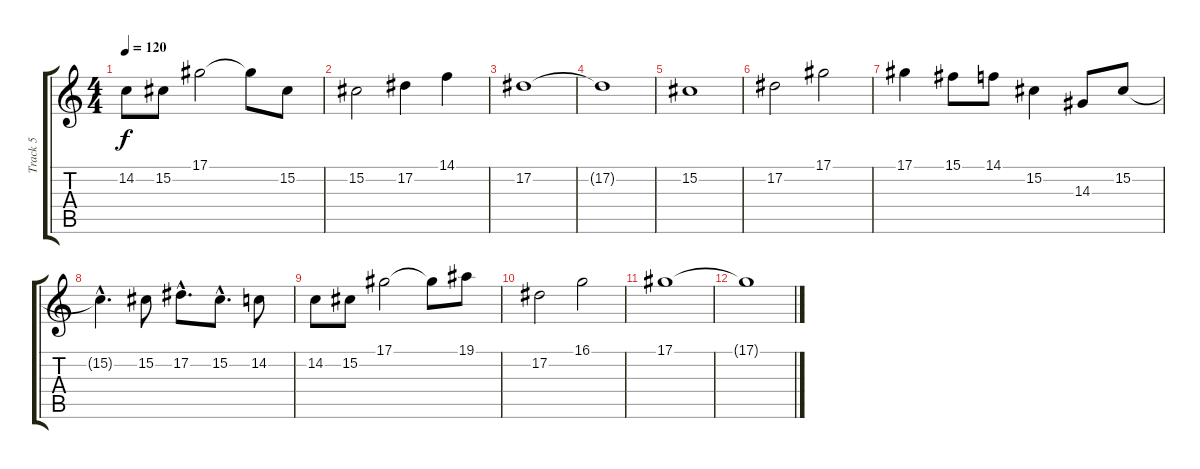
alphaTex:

\track ("Track 5" "Track 5") {instrument flute}
\staff {score tabs}
\tuning (Eb4 Bb3 Gb3 Db3 Ab2 Eb2) {hide}
\ts (4 4)
\tempo 120
\clef g2
\ks c
14.2.8{dy f} 15.2.8 17.1.2 17.1{t}.8 15.2.8 |
15.2.2 17.2.4 14.1.4 |
17.2.1 |
17.2{t}.1 |
15.2.1 |
17.2.2 17.1.2 |
17.1.4 15.1.8 14.1.8 15.2.4 14.3.8 15.2.8 |
15.2{hac t}.4{d} 15.2.8 17.2{hac}.8{d} 15.2{hac}.8{d} 14.2.8 |
14.2.8 15.2.8 17.1.2 17.1{t}.8 19.1.8 |
17.2.2 16.1.2 |
17.1.1 |
17.1{t}.1
